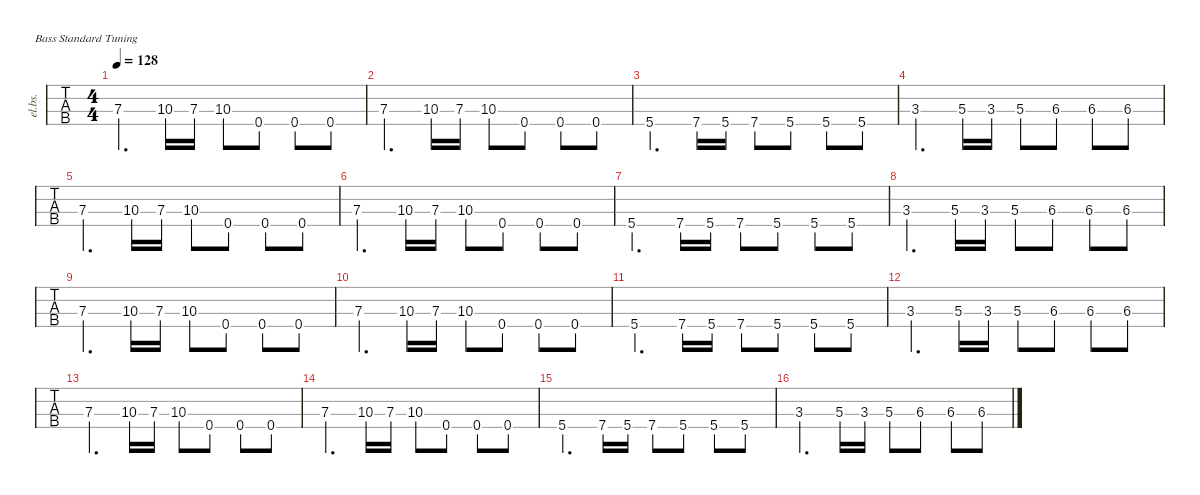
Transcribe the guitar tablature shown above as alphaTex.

\defaultSystemsLayout 4
\hideDynamics
\bracketExtendMode nobrackets
\track ("Electric Bass" "el.bs.") {instrument electricbassfinger}
\staff {tabs}
\tuning (G2 D2 A1 E1)
\ts (4 4)
\tempo 128
\clef f4
\ks c
7.3.4{d dy mf} 10.3.16 7.3.16 10.3.8 0.4.8 0.4.8 0.4.8 |
7.3.4{d} 10.3.16 7.3.16 10.3.8 0.4.8 0.4.8 0.4.8 |
5.4.4{d} 7.4.16 5.4.16 7.4.8 5.4.8 5.4.8 5.4.8 |
3.3.4{d} 5.3.16 3.3.16 5.3.8 6.3{acc #}.8 6.3{acc #}.8 6.3{acc #}.8 |
7.3.4{d} 10.3.16 7.3.16 10.3.8 0.4.8 0.4.8 0.4.8 |
7.3.4{d} 10.3.16 7.3.16 10.3.8 0.4.8 0.4.8 0.4.8 |
5.4.4{d} 7.4.16 5.4.16 7.4.8 5.4.8 5.4.8 5.4.8 |
3.3.4{d} 5.3.16 3.3.16 5.3.8 6.3{acc #}.8 6.3{acc #}.8 6.3{acc #}.8 |
7.3.4{d} 10.3.16 7.3.16 10.3.8 0.4.8 0.4.8 0.4.8 |
7.3.4{d} 10.3.16 7.3.16 10.3.8 0.4.8 0.4.8 0.4.8 |
5.4.4{d} 7.4.16 5.4.16 7.4.8 5.4.8 5.4.8 5.4.8 |
3.3.4{d} 5.3.16 3.3.16 5.3.8 6.3{acc #}.8 6.3{acc #}.8 6.3{acc #}.8 |
7.3.4{d} 10.3.16 7.3.16 10.3.8 0.4.8 0.4.8 0.4.8 |
7.3.4{d} 10.3.16 7.3.16 10.3.8 0.4.8 0.4.8 0.4.8 |
5.4.4{d} 7.4.16 5.4.16 7.4.8 5.4.8 5.4.8 5.4.8 |
3.3.4{d} 5.3.16 3.3.16 5.3.8 6.3{acc #}.8 6.3{acc #}.8 6.3{acc #}.8
